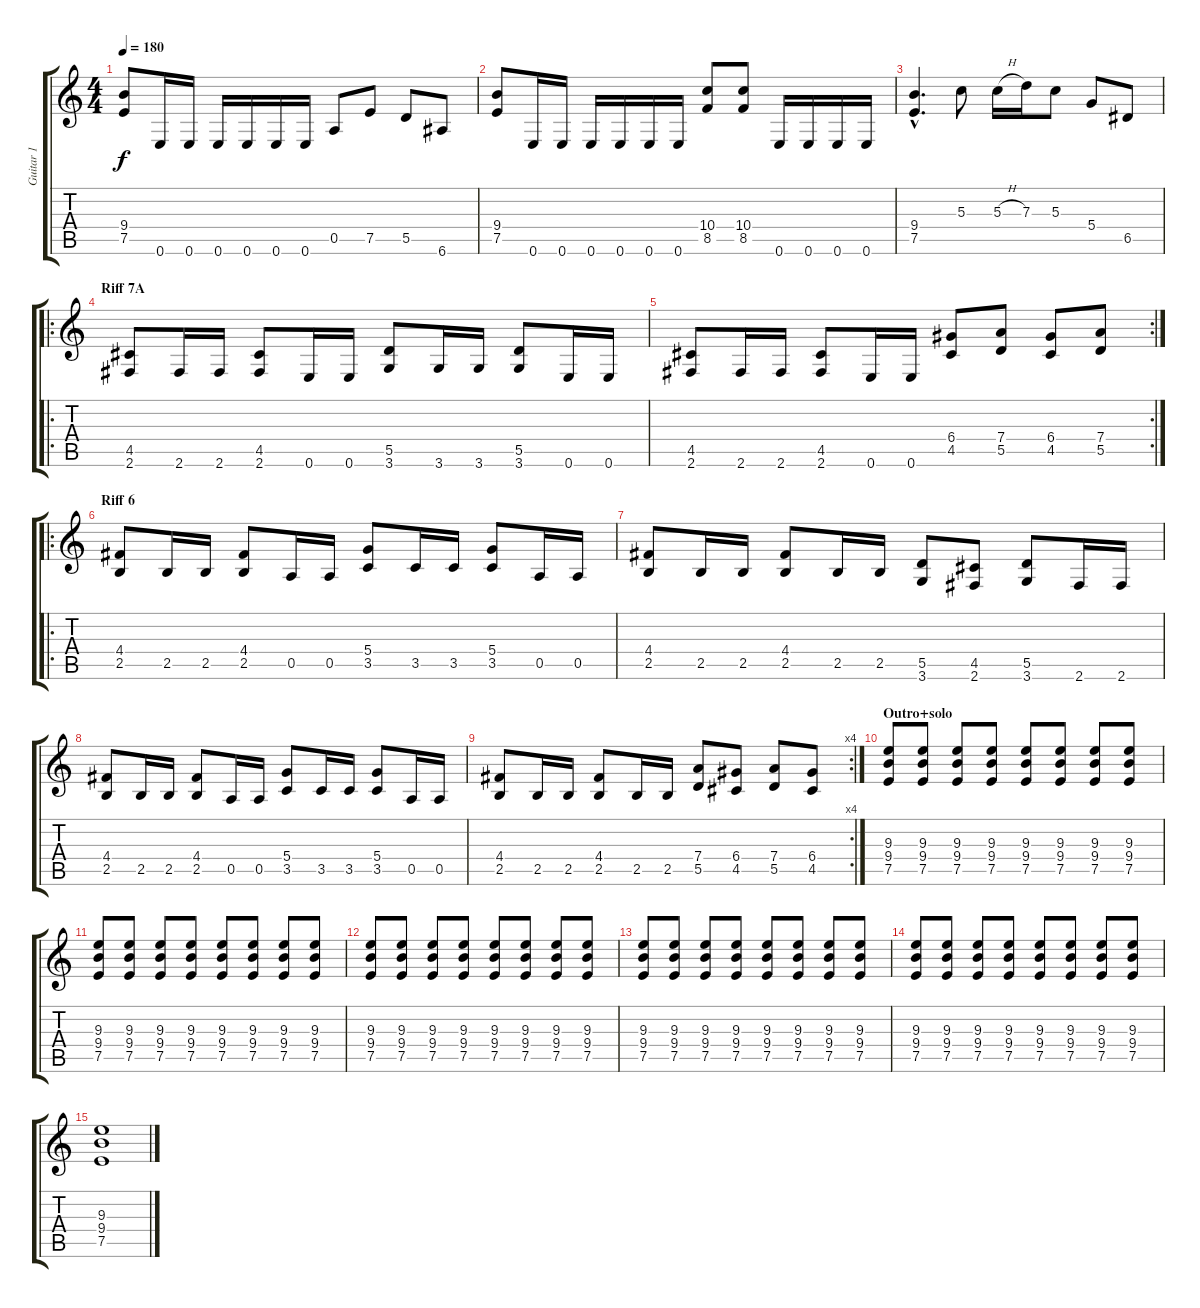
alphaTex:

\track ("Guitar 1" "Guitar 1") {instrument distortionguitar}
\staff {score tabs}
\tuning (E4 B3 G3 D3 A2 E2) {hide}
\ts (4 4)
\tempo 180
\clef g2
\ks c
(9.4 7.5).8{dy f} 0.6.16 0.6.16 0.6.16 0.6.16 0.6.16 0.6.16 0.5.8 7.5.8 5.5.8 6.6.8 |
(9.4 7.5).8 0.6.16 0.6.16 0.6.16 0.6.16 0.6.16 0.6.16 (10.4 8.5).8 (10.4 8.5).8 0.6.16 0.6.16 0.6.16 0.6.16 |
(9.4{hac} 7.5{hac}).4{d} 5.3.8 5.3{h}.16 7.3.16 5.3.8 5.4.8 6.5.8 |
\ro
\section ("" "Riff 7A")
(4.5 2.6).8 2.6.16 2.6.16 (4.5 2.6).8 0.6.16 0.6.16 (5.5 3.6).8 3.6.16 3.6.16 (5.5 3.6).8 0.6.16 0.6.16 |
\rc 2
(4.5 2.6).8 2.6.16 2.6.16 (4.5 2.6).8 0.6.16 0.6.16 (6.4 4.5).8 (7.4 5.5).8 (6.4 4.5).8 (7.4 5.5).8 |
\ro
\section ("" "Riff 6")
(4.4 2.5).8 2.5.16 2.5.16 (4.4 2.5).8 0.5.16 0.5.16 (5.4 3.5).8 3.5.16 3.5.16 (5.4 3.5).8 0.5.16 0.5.16 |
(4.4 2.5).8 2.5.16 2.5.16 (4.4 2.5).8 2.5.16 2.5.16 (5.5 3.6).8 (4.5 2.6).8 (5.5 3.6).8 2.6.16 2.6.16 |
(4.4 2.5).8 2.5.16 2.5.16 (4.4 2.5).8 0.5.16 0.5.16 (5.4 3.5).8 3.5.16 3.5.16 (5.4 3.5).8 0.5.16 0.5.16 |
\rc 4
(4.4 2.5).8 2.5.16 2.5.16 (4.4 2.5).8 2.5.16 2.5.16 (7.4 5.5).8 (6.4 4.5).8 (7.4 5.5).8 (6.4 4.5).8 |
\section ("" "Outro+solo")
(9.3 9.4 7.5).8 (9.3 9.4 7.5).8 (9.3 9.4 7.5).8 (9.3 9.4 7.5).8 (9.3 9.4 7.5).8 (9.3 9.4 7.5).8 (9.3 9.4 7.5).8 (9.3 9.4 7.5).8 |
(9.3 9.4 7.5).8 (9.3 9.4 7.5).8 (9.3 9.4 7.5).8 (9.3 9.4 7.5).8 (9.3 9.4 7.5).8 (9.3 9.4 7.5).8 (9.3 9.4 7.5).8 (9.3 9.4 7.5).8 |
(9.3 9.4 7.5).8 (9.3 9.4 7.5).8 (9.3 9.4 7.5).8 (9.3 9.4 7.5).8 (9.3 9.4 7.5).8 (9.3 9.4 7.5).8 (9.3 9.4 7.5).8 (9.3 9.4 7.5).8 |
(9.3 9.4 7.5).8 (9.3 9.4 7.5).8 (9.3 9.4 7.5).8 (9.3 9.4 7.5).8 (9.3 9.4 7.5).8 (9.3 9.4 7.5).8 (9.3 9.4 7.5).8 (9.3 9.4 7.5).8 |
(9.3 9.4 7.5).8 (9.3 9.4 7.5).8 (9.3 9.4 7.5).8 (9.3 9.4 7.5).8 (9.3 9.4 7.5).8 (9.3 9.4 7.5).8 (9.3 9.4 7.5).8 (9.3 9.4 7.5).8 |
(9.3 9.4 7.5).1
